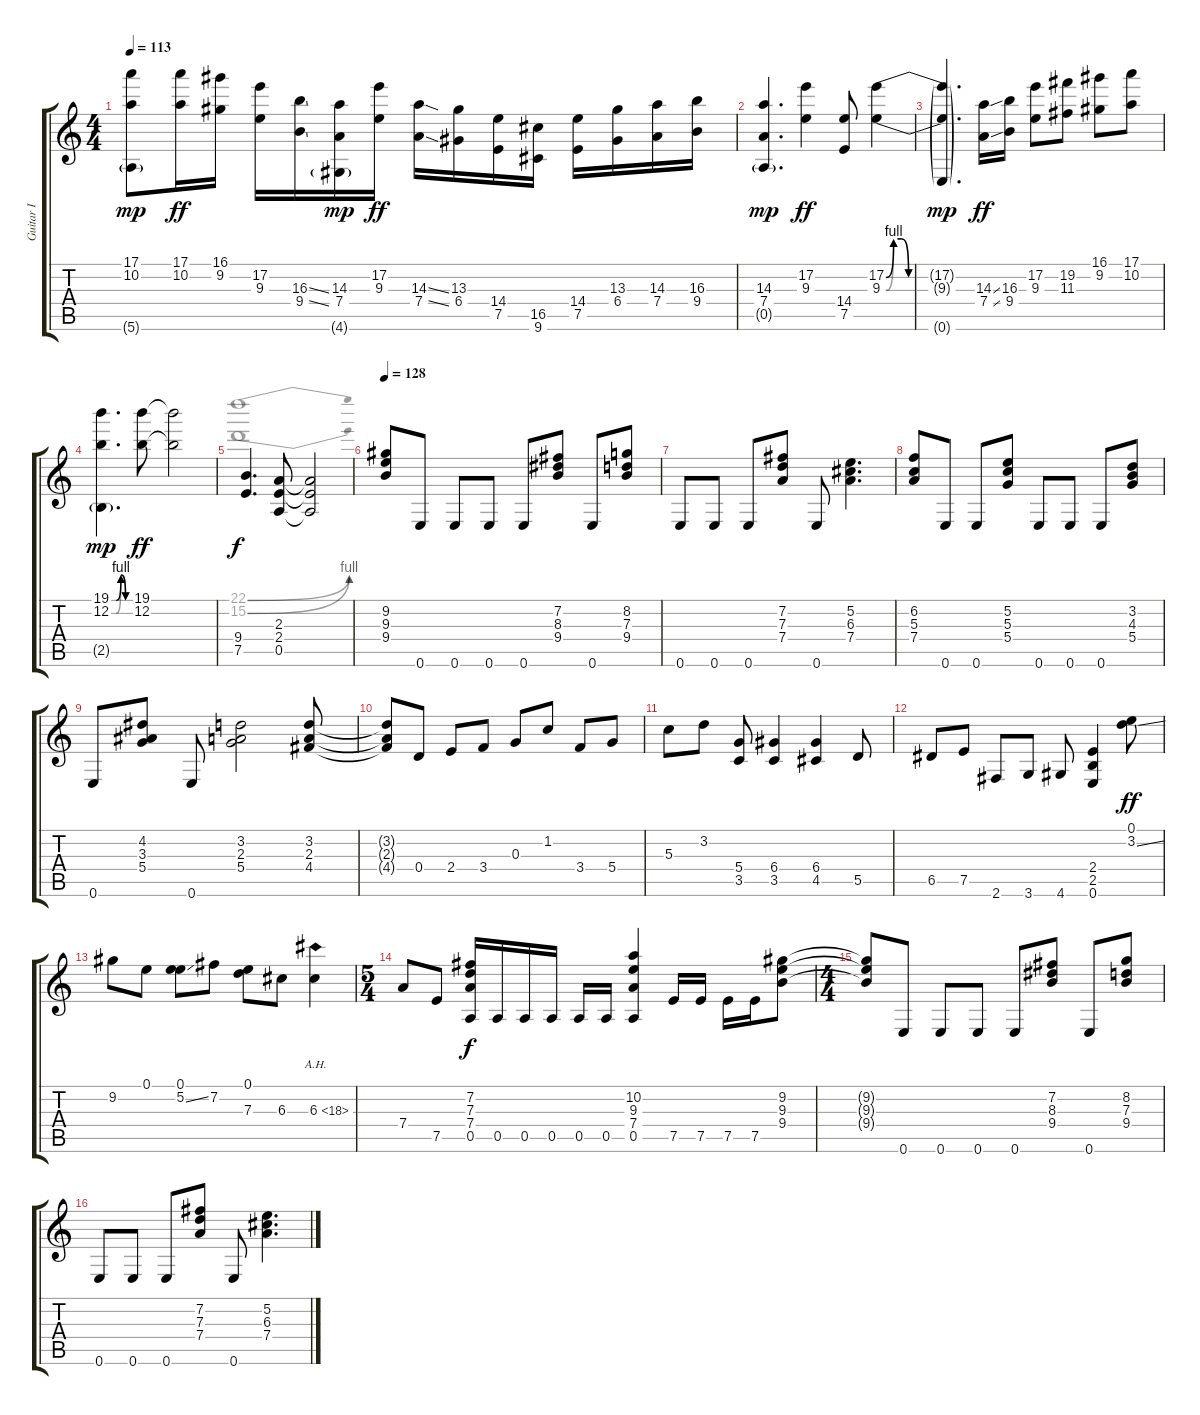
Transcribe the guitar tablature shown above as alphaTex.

\track ("Guitar I" "Guitar I") {instrument distortionguitar}
\staff {score tabs}
\tuning (E4 B3 G3 D3 A2 E2) {hide}
\voice
\ts (4 4)
\tempo 113
\clef g2
\ks c
(17.1{t} 10.2{t} 5.6{g}).8{dy mp} (17.1 10.2).16{dy ff} (16.1 9.2).16 (17.2 9.3).16 (16.3{ss} 9.4{ss}).16 (14.3 7.4 4.6{g}).16{dy mp} (17.2 9.3).16{dy ff} (14.3{ss} 7.4{ss}).16 (13.3 6.4).16 (14.4 7.5).16 (16.5 9.6).16 (14.4 7.5).16 (13.3 6.4).16 (14.3 7.4).16 (16.3 9.4).16 |
(14.3 7.4 0.5{g}).4{d dy mp} (17.2 9.3).4{dy ff} (14.4 7.5).8 (17.2{be (custom 0 0 5 4 10 4 15 0 45 0 60 0)} 9.3{be (custom 0 0 5 4 10 4 15 0 60 0)}).4 |
(17.2{t} 9.3{t} 0.6{g}).4{d dy mp} (14.3{ss} 7.4{ss}).16{dy ff} (16.3 9.4).16 (17.2 9.3).8 (19.2 11.3).8 (16.1 9.2).8 (17.1 10.2).8 |
(19.1{be (custom 0 0 15 0 30 4 45 0 60 0)} 12.2{be (custom 0 0 15 0 30 4 45 0 60 0)} 2.5{g}).4{d dy mp} (19.1 12.2).8{dy ff} (19.1{t} 12.2{t}).2 |
(9.4 7.5).4{d dy f} (2.3 2.4 0.5).8 (2.3{t} 2.4{t} 0.5{t}).2 |
\tempo 128
(9.2 9.3 9.4).8{volume 16 balance 6 instrument distortionguitar} 0.6.8 0.6.8 0.6.8 0.6.8 (7.2 8.3 9.4).8 0.6.8 (8.2 7.3 9.4).8 |
0.6.8 0.6.8 0.6.8 (7.2 7.3 7.4).8 0.6.8 (5.2 6.3 7.4).4{d} |
(6.2 5.3 7.4).8 0.6.8 0.6.8 (5.2 5.3 5.4).8 0.6.8 0.6.8 0.6.8 (3.2 4.3 5.4).8 |
0.6.8 (4.2 3.3 5.4).8 0.6.8 (3.2 2.3 5.4).2 (3.2 2.3 4.4).8 |
(3.2{t} 2.3{t} 4.4{t}).8 0.4.8 2.4.8 3.4.8 0.3.8 1.2.8 3.4.8 5.4.8 |
5.3.8 3.2.8 (5.4 3.5).8 (6.4 3.5).4 (6.4 4.5).4 5.5.8 |
6.5.8 7.5.8 2.6.8 3.6.8 4.6.8 (2.4 2.5 0.6).4 (0.1 3.2{ss}).8{dy ff} |
9.2.8 0.1.8 (0.1 5.2{ss}).8 7.2.8 (0.1 7.3).8 6.3.8 6.3{ah 12}.4 |
\ts (5 4)
7.4.8 7.5.8 (7.2 7.3 7.4 0.5).16{dy f} 0.5.16 0.5.16 0.5.16 0.5.16 0.5.16 (10.2 9.3 7.4 0.5).4 7.5.16 7.5.16 7.5.16 7.5.16 (9.2 9.3 9.4).8 |
\ts (4 4)
(9.2{t} 9.3{t} 9.4{t}).8 0.6.8 0.6.8 0.6.8 0.6.8 (7.2 8.3 9.4).8 0.6.8 (8.2 7.3 9.4).8 |
0.6.8 0.6.8 0.6.8 (7.2 7.3 7.4).8 0.6.8 (5.2 6.3 7.4).4{d}
\voice
\clef g2
\ottava regular
\simile none
\ks c
|
|
|
|
(22.1{be (bend 0 0 60 4)} 15.2{be (bend 0 0 60 4)}).1 |
|
|
|
|
|
|
|
|
|
|
